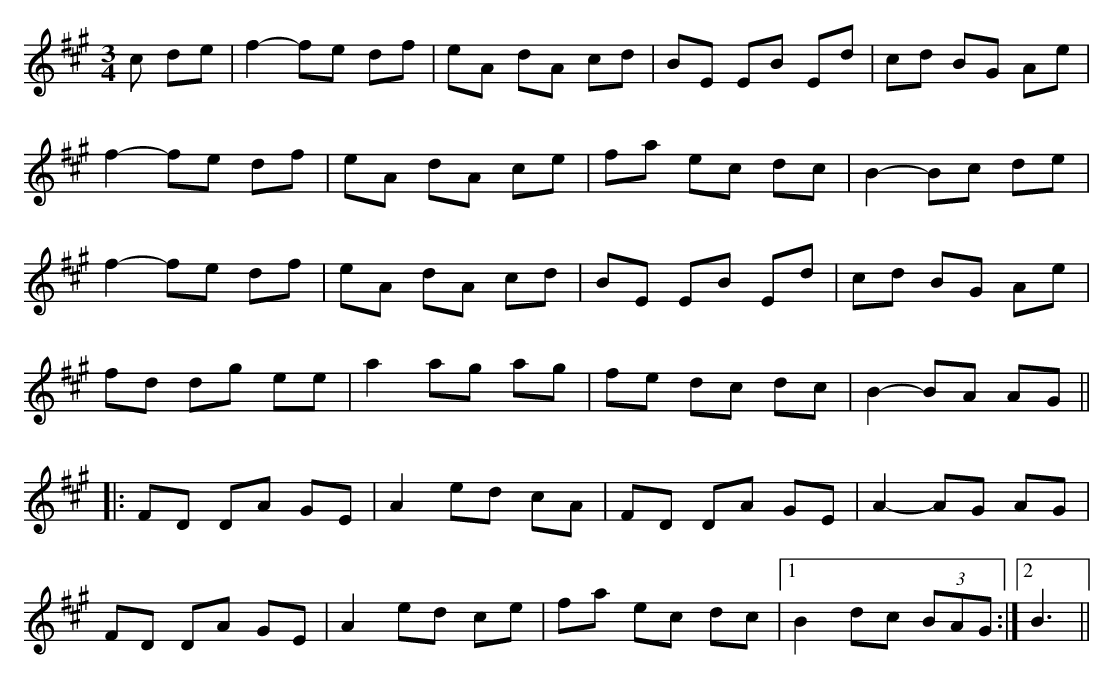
X:1
M:3/4
K:A
c de|f2- fe df|eA dA cd|BE EB Ed|cd BG Ae|
f2- fe df|eA dA ce|fa ec dc|B2- Bc de|
f2- fe df|eA dA cd|BE EB Ed|cd BG Ae|
fd dg ee|a2 ag ag|fe dc dc|B2- BA AG||
|:FD DA GE|A2 ed cA|FD DA GE|A2- AG AG|
FD DA GE|A2 ed ce|fa ec dc|1 B2 dc (3BAG:|2 B3||
